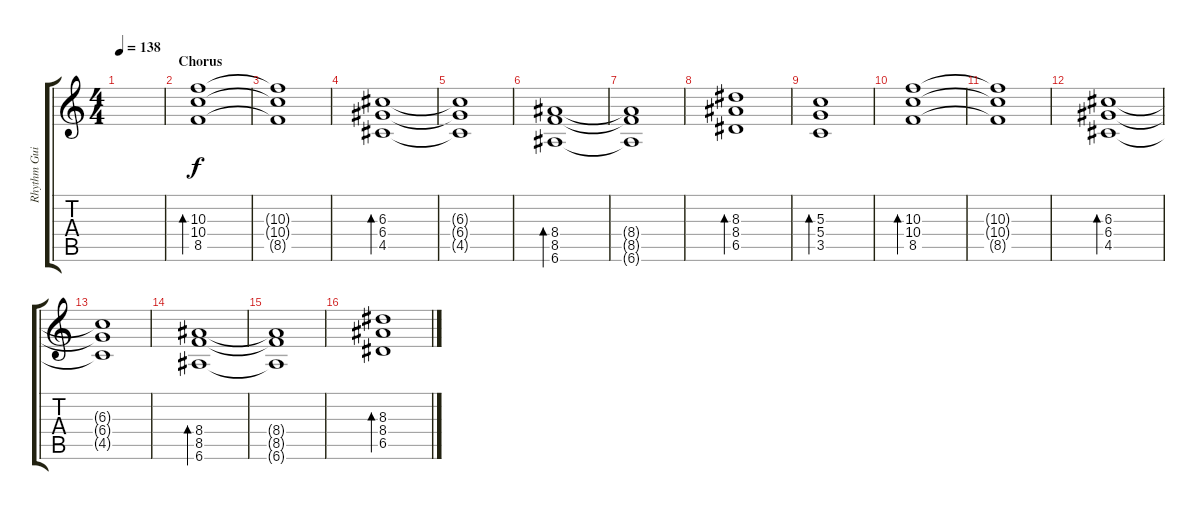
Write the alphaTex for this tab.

\track ("Rhythm Guitar" "Rhythm Gui") {instrument electricguitarclean}
\staff {score tabs}
\tuning (E4 B3 G3 D3 A2 E2) {hide}
\ts (4 4)
\tempo 138
\clef g2
\ks c
|
\section ("" "Chorus")
(10.3 10.4 8.5).1{bd 30} |
(10.3{t} 10.4{t} 8.5{t}).1 |
(6.3 6.4 4.5).1{bd 30} |
(6.3{t} 6.4{t} 4.5{t}).1 |
(8.4 8.5 6.6).1{bd 30} |
(8.4{t} 8.5{t} 6.6{t}).1 |
(8.3 8.4 6.5).1{bd 30} |
(5.3 5.4 3.5).1{bd 30} |
(10.3 10.4 8.5).1{bd 120} |
(10.3{t} 10.4{t} 8.5{t}).1 |
(6.3 6.4 4.5).1{bd 30} |
(6.3{t} 6.4{t} 4.5{t}).1 |
(8.4 8.5 6.6).1{bd 30} |
(8.4{t} 8.5{t} 6.6{t}).1 |
(8.3 8.4 6.5).1{bd 30}
